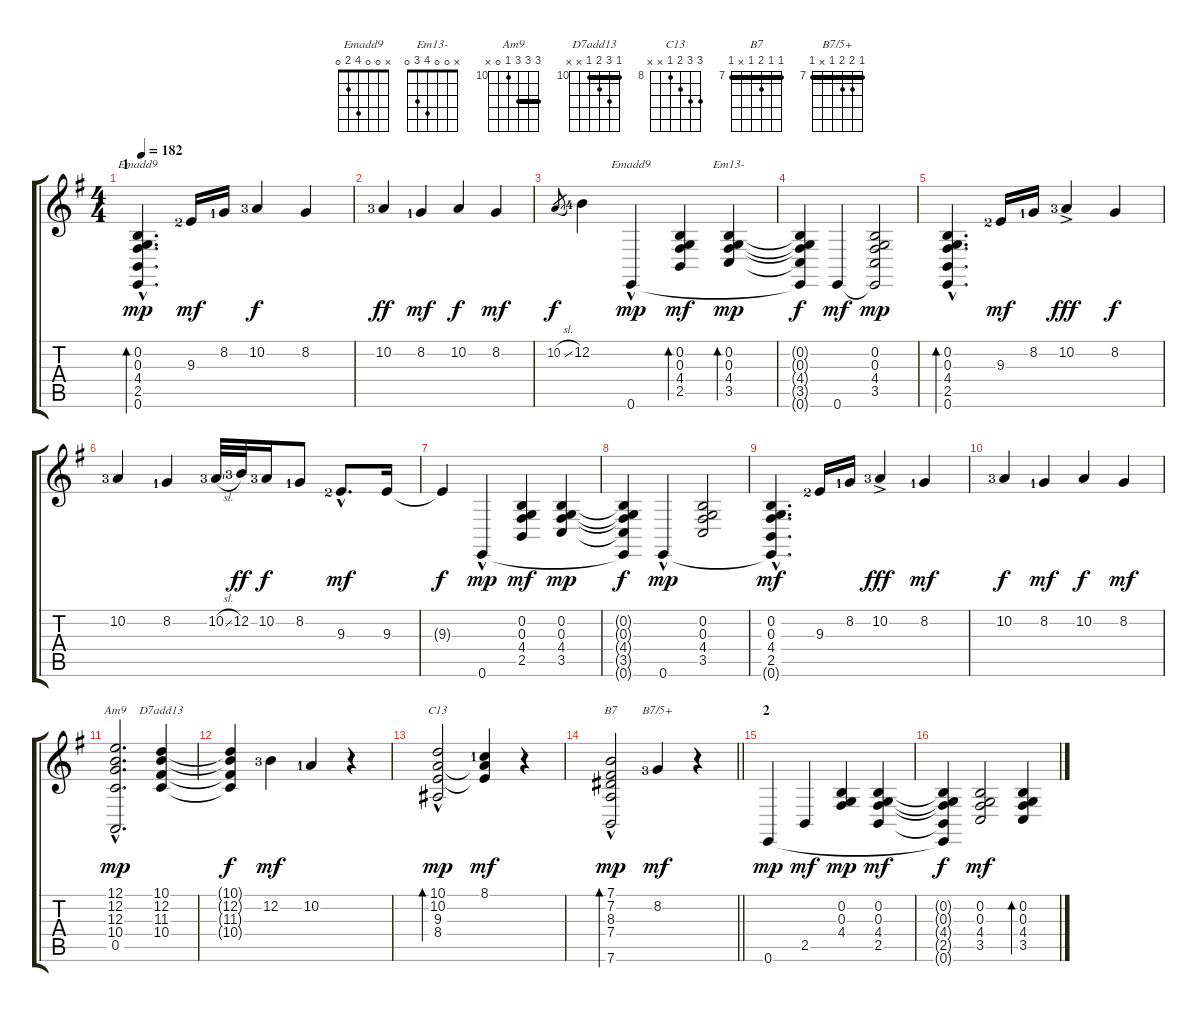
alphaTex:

\track "" {instrument orchestralharp}
\staff {score tabs}
\tuning (E4 B3 G3 D3 A2 E2) {hide}
\chord ("Emadd9" 0 0 0 4 2 0)
\chord ("Emadd9" x 0 0 4 2 0)
\chord ("Em13-" x 0 0 4 3 0)
\chord ("Am9" 12 12 12 10 0 x) {firstfret 10 barre 12}
\chord ("D7add13" 10 12 11 10 x x) {firstfret 10 barre 10}
\chord ("C13" 10 10 9 8 x x) {firstfret 8}
\chord ("B7" 7 7 8 7 x 7) {firstfret 7 barre 7}
\chord ("B7/5+" 7 8 8 7 x 7) {firstfret 7 barre 7}
\ts (4 4)
\section ("" "1")
\tempo 182
\clef g2
\ks eminor
(0.2{hac} 0.3{hac} 4.4{hac} 2.5{hac} 0.6{hac}).4{d bd 480 ch "Emadd9" dy mp instrument orchestralharp} 9.3{lf 3}.16{dy mf} 8.2{lf 2}.16 10.2{lf 4}.4{dy f} 8.2.4 |
10.2{lf 4}.4{dy ff} 8.2{lf 2}.4{dy mf} 10.2.4{dy f} 8.2.4{dy mf} |
10.2{sl}.8{gr dy f} 12.2{lf 5}.4 0.6{hac}.4{ch "Emadd9" dy mp} (0.2 0.3 4.4 2.5).4{bd 120 dy mf} (0.2 0.3 4.4 3.5).4{bd 60 ch "Em13-" dy mp} |
(0.2{t} 0.3{t} 4.4{t} 3.5{t} 0.6{t}).4{dy f} 0.6.4{dy mf} (0.2 0.3 4.4 3.5 0.6{t}).2{dy mp} |
(0.2{hac} 0.3{hac} 4.4{hac} 2.5{hac} 0.6{hac}).4{d bd 120} 9.3{lf 3}.16{dy mf} 8.2{lf 2}.16 10.2{ac lf 4}.4{dy fff} 8.2.4{dy f} |
10.2{lf 4}.4 8.2{lf 2}.4 10.2{sl lf 4}.32 12.2{lf 4}.32{dy ff} 10.2{lf 4}.16{dy f} 8.2{lf 2}.8 9.3{hac lf 3}.8{d dy mf} 9.3.16 |
9.3{t}.4{dy f} 0.6{hac}.4{dy mp} (0.2 0.3 4.4 2.5).4{dy mf} (0.2 0.3 4.4 3.5).4{dy mp} |
(0.2{t} 0.3{t} 4.4{t} 3.5{t} 0.6{t}).4{dy f} 0.6{hac}.4{dy mp} (0.2 0.3 4.4 3.5).2 |
(0.2{hac} 0.3{hac} 4.4{hac} 2.5{hac} 0.6{hac t}).4{d dy mf} 9.3{lf 3}.16 8.2{lf 2}.16 10.2{ac lf 4}.4{dy fff} 8.2{lf 2}.4{dy mf} |
10.2{lf 4}.4{dy f} 8.2{lf 2}.4{dy mf} 10.2.4{dy f} 8.2.4{dy mf} |
(12.1{hac} 12.2{hac} 12.3{hac} 10.4{hac} 0.5{hac}).2{d ch "Am9" dy mp} (10.1 12.2 11.3 10.4).4{ch "D7add13"} |
(10.1{t} 12.2{t} 11.3{t} 10.4{t}).4{dy f} 12.2{lf 4}.4{dy mf} 10.2{lf 2}.4 r.4 |
(10.1 10.2 9.3 8.4{hac}).2{bd 240 ch "C13" dy mp} (8.1{lf 2} 10.2{t} 9.3{t}).4{dy mf} r.4 |
\barLineRight lightlight
(7.1{hac} 7.2 8.3{hac} 7.4{hac} 7.6{hac}).2{bd 60 ch "B7" dy mp} 8.2{lf 4}.4{ch "B7/5+" dy mf} r.4 |
\section ("" "2")
0.6.4{dy mp} 2.5.4{dy mf} (0.2 0.3 4.4).4{dy mp} (0.2 0.3 4.4 2.5).4{dy mf} |
(0.2{t} 0.3{t} 4.4{t} 2.5{t} 0.6{t}).4{dy f} (0.2 0.3 4.4 3.5).2{dy mf} (0.2 0.3 4.4 3.5).4{bd 60}
